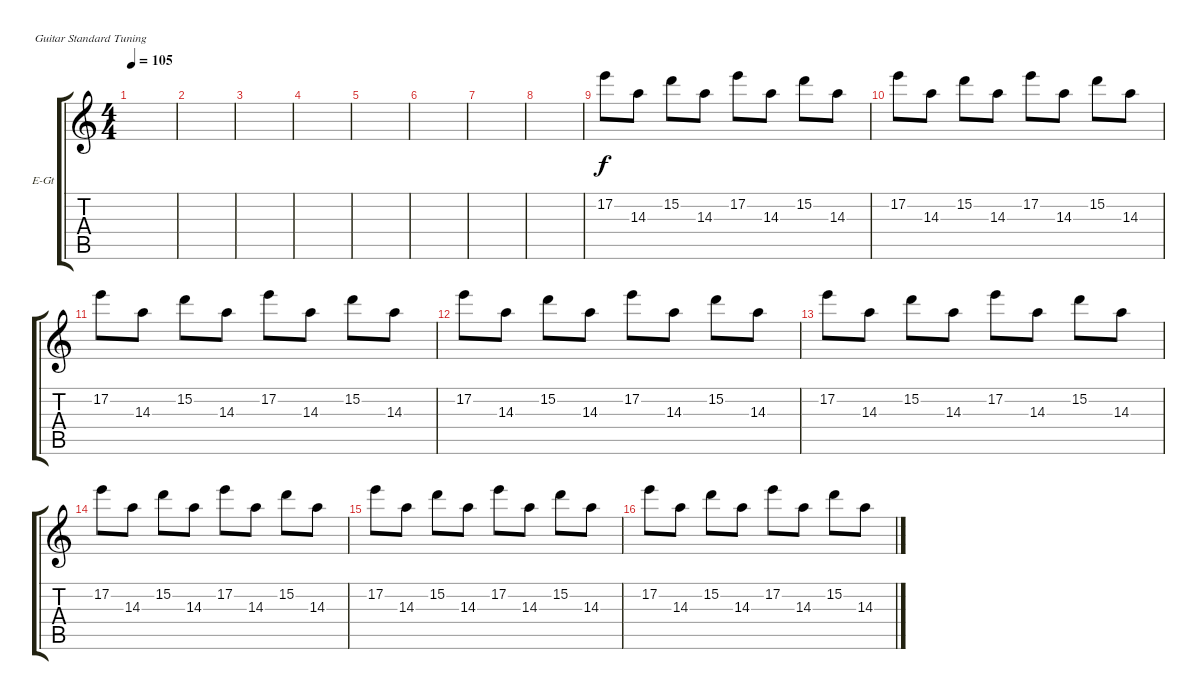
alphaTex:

\bracketExtendMode groupsimilarinstruments
\firstSystemTrackNameOrientation horizontal
\otherSystemsTrackNameOrientation horizontal
\track ("Вадим Сергеев" "E-Gt") {instrument electricguitarclean}
\staff {score tabs}
\tuning (E4 B3 G3 D3 A2 E2)
\ts (4 4)
\tempo 105
\clef g2
\scale
0.333333
\ks c
|
\scale
0.333333 |
\scale
0.333333 |
\scale
0.333333 |
\scale
0.333333 |
\scale
0.333333 |
\scale
0.333333 |
\scale
0.333333 |
\scale
0.333333 17.2.8 14.3.8 15.2.8 14.3.8 17.2.8 14.3.8 15.2.8 14.3.8 |
\scale
0.333333 17.2.8 14.3.8 15.2.8 14.3.8 17.2.8 14.3.8 15.2.8 14.3.8 |
\scale
0.333333 17.2.8 14.3.8 15.2.8 14.3.8 17.2.8 14.3.8 15.2.8 14.3.8 |
\scale
0.333333 17.2.8 14.3.8 15.2.8 14.3.8 17.2.8 14.3.8 15.2.8 14.3.8 |
17.2.8 14.3.8 15.2.8 14.3.8 17.2.8 14.3.8 15.2.8 14.3.8 |
17.2.8 14.3.8 15.2.8 14.3.8 17.2.8 14.3.8 15.2.8 14.3.8 |
17.2.8 14.3.8 15.2.8 14.3.8 17.2.8 14.3.8 15.2.8 14.3.8 |
17.2.8 14.3.8 15.2.8 14.3.8 17.2.8 14.3.8 15.2.8 14.3.8
